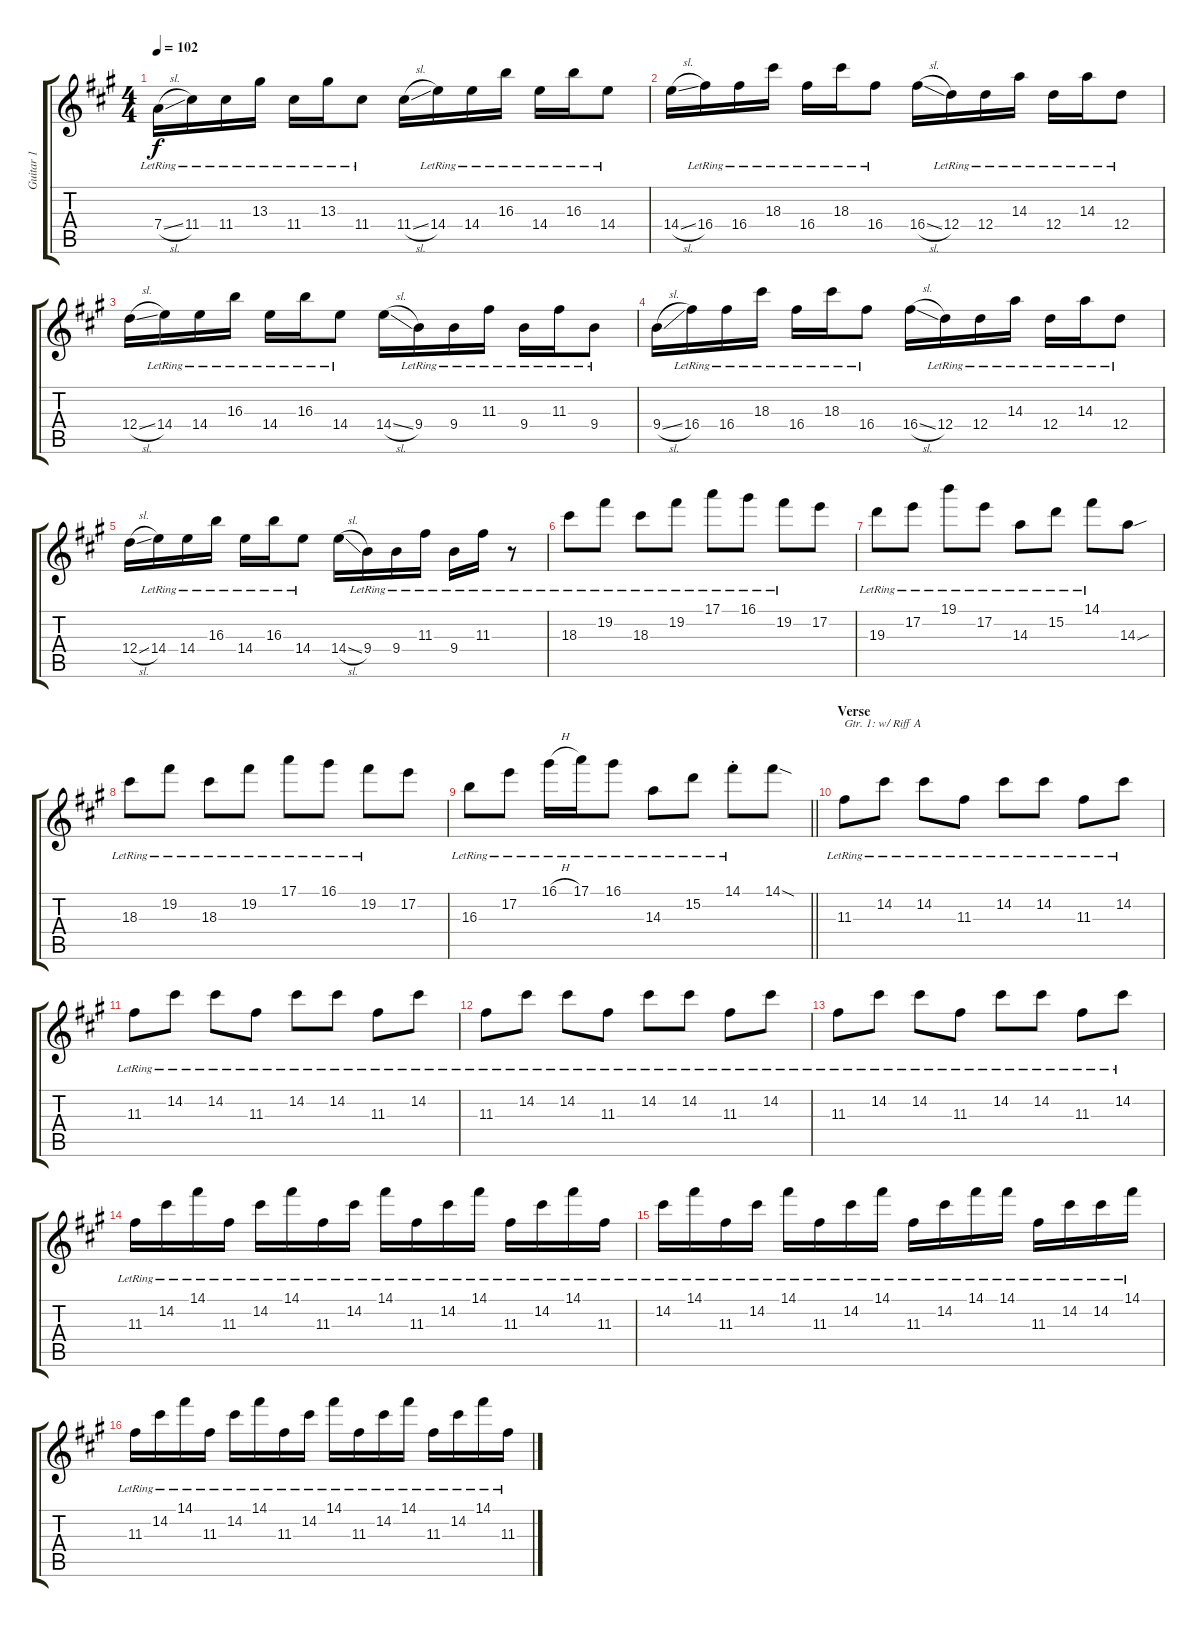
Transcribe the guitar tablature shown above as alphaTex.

\track ("Guitar 1" "Guitar 1") {instrument distortionguitar}
\staff {score tabs}
\tuning (E4 B3 G3 D3 A2 E2) {hide}
\ts (4 4)
\tempo 102
\clef g2
\ks f#minor
7.4{sl lr}.16{dy f} 11.4{lr}.16 11.4{lr}.16 13.3{lr}.16 11.4{lr}.16 13.3{lr}.16 11.4{lr}.8 11.4{sl}.16 14.4{lr}.16 14.4{lr}.16 16.3{lr}.16 14.4{lr}.16 16.3{lr}.16 14.4{lr}.8 |
14.4{sl}.16 16.4{lr}.16 16.4{lr}.16 18.3{lr}.16 16.4{lr}.16 18.3{lr}.16 16.4{lr}.8 16.4{sl}.16 12.4{lr}.16 12.4{lr}.16 14.3{lr}.16 12.4{lr}.16 14.3{lr}.16 12.4{lr}.8 |
12.4{sl}.16 14.4{lr}.16 14.4{lr}.16 16.3{lr}.16 14.4{lr}.16 16.3{lr}.16 14.4{lr}.8 14.4{sl}.16 9.4{lr}.16 9.4{lr}.16 11.3{lr}.16 9.4{lr}.16 11.3{lr}.16 9.4{lr}.8 |
9.4{sl}.16 16.4{lr}.16 16.4{lr}.16 18.3{lr}.16 16.4{lr}.16 18.3{lr}.16 16.4{lr}.8 16.4{sl}.16 12.4{lr}.16 12.4{lr}.16 14.3{lr}.16 12.4{lr}.16 14.3{lr}.16 12.4{lr}.8 |
12.4{sl}.16 14.4{lr}.16 14.4{lr}.16 16.3{lr}.16 14.4{lr}.16 16.3{lr}.16 14.4{lr}.8 14.4{sl}.16 9.4{lr}.16 9.4{lr}.16 11.3{lr}.16 9.4{lr}.16 11.3{lr}.16 r.8 |
18.3{lr}.8 19.2{lr}.8 18.3{lr}.8 19.2{lr}.8 17.1{lr}.8 16.1{lr}.8 19.2{lr}.8 17.2.8 |
19.3{lr}.8 17.2{lr}.8 19.1{lr}.8 17.2{lr}.8 14.3{lr}.8 15.2{lr}.8 14.1{lr}.8 14.3{sou}.8 |
18.3{lr}.8 19.2{lr}.8 18.3{lr}.8 19.2{lr}.8 17.1{lr}.8 16.1{lr}.8 19.2{lr}.8 17.2.8 |
\barLineRight lightlight
16.3{lr}.8 17.2{lr}.8 16.1{h lr}.16 17.1{lr}.16 16.1{lr}.8 14.3{lr}.8 15.2{lr}.8 14.1{st lr}.8 14.1{sod}.8 |
\section ("" "Verse")
11.3{lr}.8{txt "Gtr. 1: w/ Riff A"} 14.2{lr}.8 14.2{lr}.8 11.3{lr}.8 14.2{lr}.8 14.2{lr}.8 11.3{lr}.8 14.2{lr}.8 |
11.3{lr}.8 14.2{lr}.8 14.2{lr}.8 11.3{lr}.8 14.2{lr}.8 14.2{lr}.8 11.3{lr}.8 14.2{lr}.8 |
11.3{lr}.8 14.2{lr}.8 14.2{lr}.8 11.3{lr}.8 14.2{lr}.8 14.2{lr}.8 11.3{lr}.8 14.2{lr}.8 |
11.3{lr}.8 14.2{lr}.8 14.2{lr}.8 11.3{lr}.8 14.2{lr}.8 14.2{lr}.8 11.3{lr}.8 14.2{lr}.8 |
11.3{lr}.16 14.2{lr}.16 14.1{lr}.16 11.3{lr}.16 14.2{lr}.16 14.1{lr}.16 11.3{lr}.16 14.2{lr}.16 14.1{lr}.16 11.3{lr}.16 14.2{lr}.16 14.1{lr}.16 11.3{lr}.16 14.2{lr}.16 14.1{lr}.16 11.3{lr}.16 |
14.2{lr}.16 14.1{lr}.16 11.3{lr}.16 14.2{lr}.16 14.1{lr}.16 11.3{lr}.16 14.2{lr}.16 14.1{lr}.16 11.3{lr}.16 14.2{lr}.16 14.1{lr}.16 14.1{lr}.16 11.3{lr}.16 14.2{lr}.16 14.2{lr}.16 14.1{lr}.16 |
11.3{lr}.16 14.2{lr}.16 14.1{lr}.16 11.3{lr}.16 14.2{lr}.16 14.1{lr}.16 11.3{lr}.16 14.2{lr}.16 14.1{lr}.16 11.3{lr}.16 14.2{lr}.16 14.1{lr}.16 11.3{lr}.16 14.2{lr}.16 14.1{lr}.16 11.3{lr}.16
